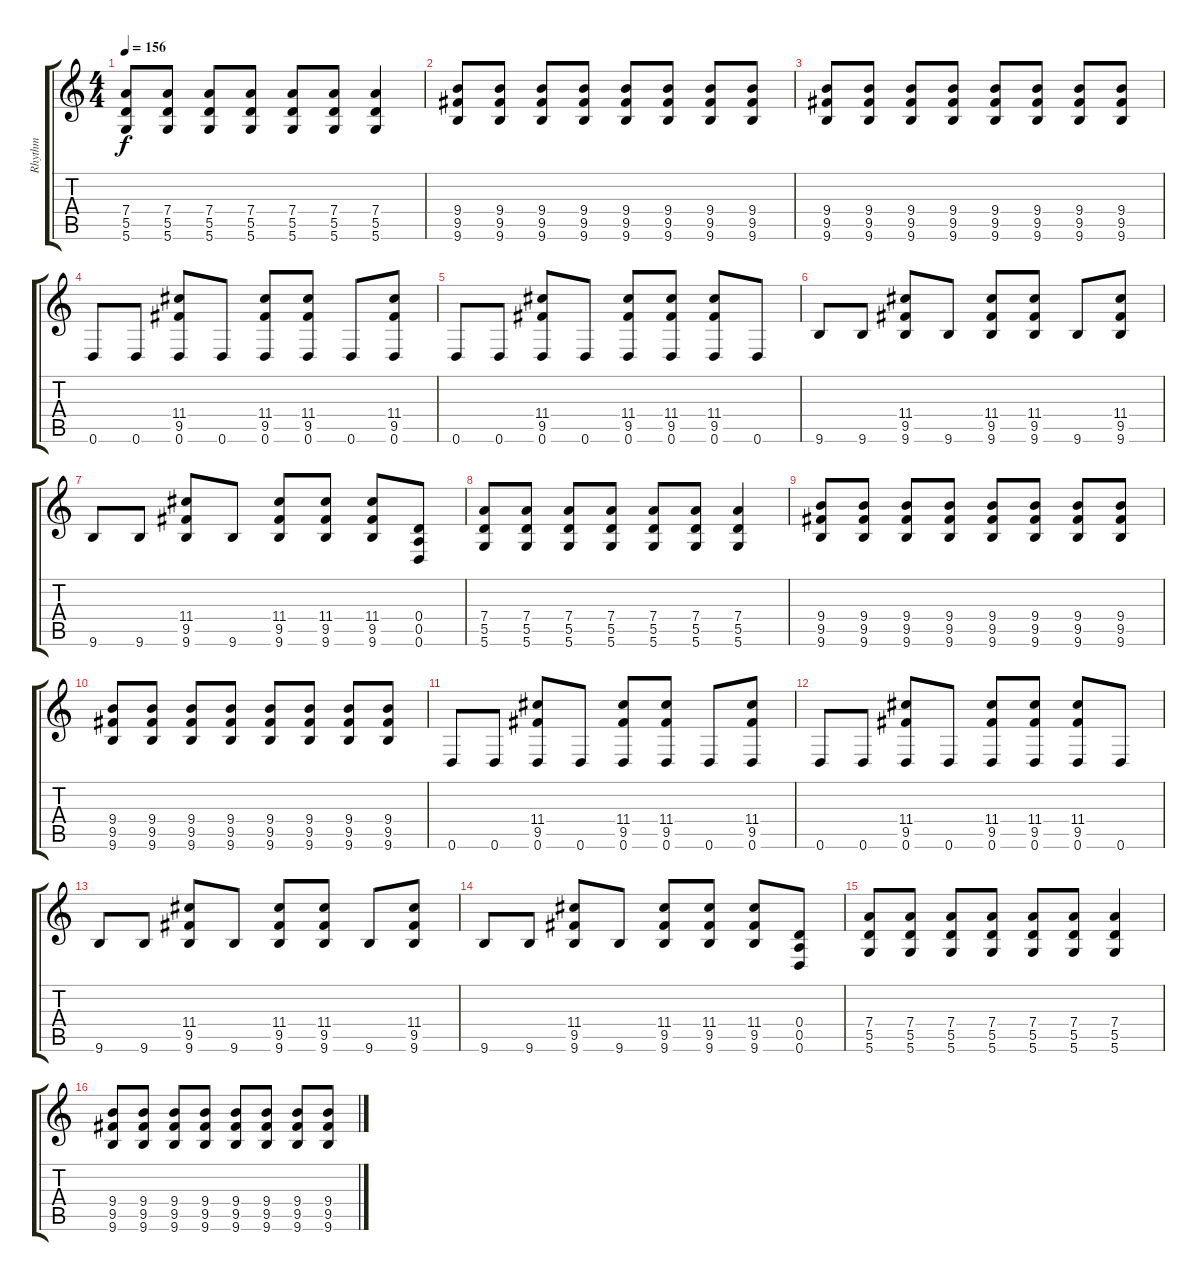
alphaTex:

\track ("Rhythm" "Rhythm") {instrument distortionguitar}
\staff {score tabs}
\tuning (E4 B3 G3 D3 A2 D2) {hide}
\ts (4 4)
\tempo 156
\clef g2
\ks c
(7.4 5.5 5.6).8{dy f} (7.4 5.5 5.6).8 (7.4 5.5 5.6).8 (7.4 5.5 5.6).8 (7.4 5.5 5.6).8 (7.4 5.5 5.6).8 (7.4 5.5 5.6).4 |
(9.4 9.5 9.6).8 (9.4 9.5 9.6).8 (9.4 9.5 9.6).8 (9.4 9.5 9.6).8 (9.4 9.5 9.6).8 (9.4 9.5 9.6).8 (9.4 9.5 9.6).8 (9.4 9.5 9.6).8 |
(9.4 9.5 9.6).8 (9.4 9.5 9.6).8 (9.4 9.5 9.6).8 (9.4 9.5 9.6).8 (9.4 9.5 9.6).8 (9.4 9.5 9.6).8 (9.4 9.5 9.6).8 (9.4 9.5 9.6).8 |
0.6.8 0.6.8 (11.4 9.5 0.6).8 0.6.8 (11.4 9.5 0.6).8 (11.4 9.5 0.6).8 0.6.8 (11.4 9.5 0.6).8 |
0.6.8 0.6.8 (11.4 9.5 0.6).8 0.6.8 (11.4 9.5 0.6).8 (11.4 9.5 0.6).8 (11.4 9.5 0.6).8 0.6.8 |
9.6.8 9.6.8 (11.4 9.5 9.6).8 9.6.8 (11.4 9.5 9.6).8 (11.4 9.5 9.6).8 9.6.8 (11.4 9.5 9.6).8 |
9.6.8 9.6.8 (11.4 9.5 9.6).8 9.6.8 (11.4 9.5 9.6).8 (11.4 9.5 9.6).8 (11.4 9.5 9.6).8 (0.4 0.5 0.6).8 |
(7.4 5.5 5.6).8 (7.4 5.5 5.6).8 (7.4 5.5 5.6).8 (7.4 5.5 5.6).8 (7.4 5.5 5.6).8 (7.4 5.5 5.6).8 (7.4 5.5 5.6).4 |
(9.4 9.5 9.6).8 (9.4 9.5 9.6).8 (9.4 9.5 9.6).8 (9.4 9.5 9.6).8 (9.4 9.5 9.6).8 (9.4 9.5 9.6).8 (9.4 9.5 9.6).8 (9.4 9.5 9.6).8 |
(9.4 9.5 9.6).8 (9.4 9.5 9.6).8 (9.4 9.5 9.6).8 (9.4 9.5 9.6).8 (9.4 9.5 9.6).8 (9.4 9.5 9.6).8 (9.4 9.5 9.6).8 (9.4 9.5 9.6).8 |
0.6.8 0.6.8 (11.4 9.5 0.6).8 0.6.8 (11.4 9.5 0.6).8 (11.4 9.5 0.6).8 0.6.8 (11.4 9.5 0.6).8 |
0.6.8 0.6.8 (11.4 9.5 0.6).8 0.6.8 (11.4 9.5 0.6).8 (11.4 9.5 0.6).8 (11.4 9.5 0.6).8 0.6.8 |
9.6.8 9.6.8 (11.4 9.5 9.6).8 9.6.8 (11.4 9.5 9.6).8 (11.4 9.5 9.6).8 9.6.8 (11.4 9.5 9.6).8 |
9.6.8 9.6.8 (11.4 9.5 9.6).8 9.6.8 (11.4 9.5 9.6).8 (11.4 9.5 9.6).8 (11.4 9.5 9.6).8 (0.4 0.5 0.6).8 |
(7.4 5.5 5.6).8 (7.4 5.5 5.6).8 (7.4 5.5 5.6).8 (7.4 5.5 5.6).8 (7.4 5.5 5.6).8 (7.4 5.5 5.6).8 (7.4 5.5 5.6).4 |
(9.4 9.5 9.6).8 (9.4 9.5 9.6).8 (9.4 9.5 9.6).8 (9.4 9.5 9.6).8 (9.4 9.5 9.6).8 (9.4 9.5 9.6).8 (9.4 9.5 9.6).8 (9.4 9.5 9.6).8
